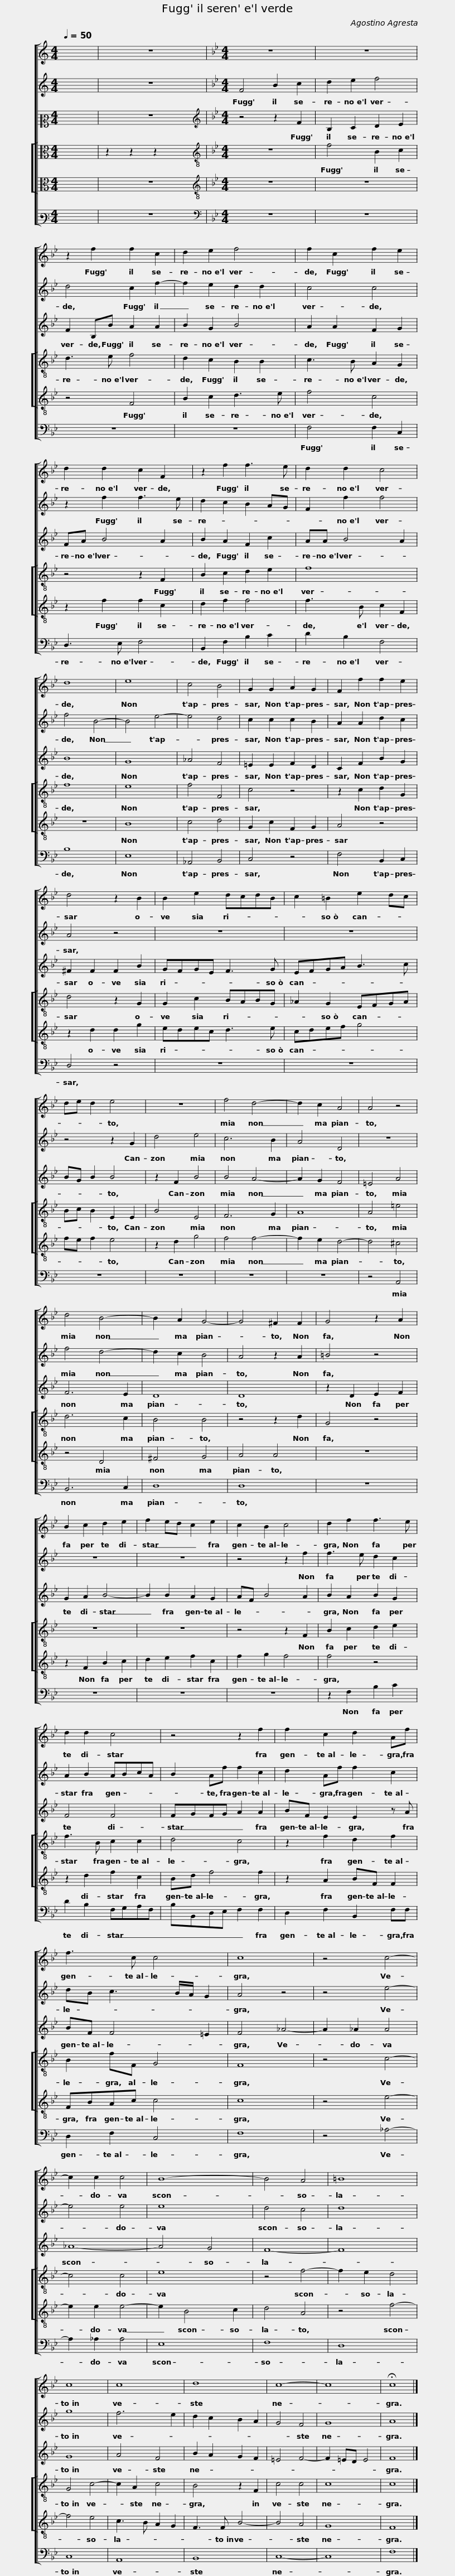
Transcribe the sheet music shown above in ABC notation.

X:1
%%score [ 1 2 3 [ 4 5 ] 6 ]
L:1/8
Q:1/4=50
M:4/4
I:linebreak $
K:C
V:1 treble
V:2 treble
V:3 alto2
V:4 alto
V:5 alto
V:6 bass3
V:1
 x8 | z8 |[K:Bb][M:4/4] z8 | z8 | z2 f2 f2 c2 | %5
 d2 e2 f4 | f2 c2 f2 e2 |$ d2 d2 c2 F2 | z2 f2 f3 e | d2 d2 c4 | %10
 d8 | e8 | c4 B4 | G2 G2 A2 G2 | F2 f2 f2 e2 |$ %15
 d4 z2 B2 | B2 e2 dcdB | c2 =B2 e2 dc | de d2 e4 | z8 | %20
 f4 d4- | d2 c2 A4 | A4 z4 | d4 B4- |$ B2 A2 G4- | %25
 G4 ^F2 F2 | G4 z2 A2 | B2 c2 d2 e2 | f2 ed c2 e2 | c2 B2 c4 | %30
 d2 f2 f3 e | d2 d2 c4 |$ z4 z2 f2 | f2 c2 d2 Af | f3 c c4 | %35
 c8 | z4 c4- | c2 c2 c4 | B8- |$ B4 A4 | %40
 =B8 | c8 | c8 | d8 | c8- | %45
 c8 | !fermata!c8 |] %47
V:2
 x8 | z8 |[K:Bb][M:4/4] F4 B2 c2 | d2 e2 f4 | d4 c2 f2- | %5
 f2 e2 d2 d2 | c4 c4 |$ z2 f2 f3 e | d2 c2 B2 AG | F2 f2 f4 | %10
 f4 B4- | B4 e4- | e4 d4 | c2 c2 c2 B2 | A2 A2 d2 c2 |$ %15
 A4 z4 | z8 | z8 | z4 z2 G2 | d4 e4 | %20
 c6 B2 | A4 D4 | z8 | f4 d4- |$ d2 c2 B4 | %25
 A4 z2 A2 | =B4 z4 | z8 | z8 | z4 z2 f2 | %30
 f3 e d2 c2 | A2 B2 ABcA |$ B2 Af f2 c2 | d2 Af f2 c2 | dB c3 B/A/ G2 | %35
 A4 z4 | z4 e4- | e4 e4 | e8 |$ d4 c4 | %40
 d8 | g8 | f6 e2 | d2 c2 B2 A2 | G4 F4 | %45
 G8 | A8 |] %47
V:3
 x8 | z8 |[K:Bb][M:4/4][K:treble] z4 z2 F2 | B,2 C2 D2 E2 | F2 B,B A2 A2 | %5
 B2 G2 B4 | A2 A2 F2 G2 |$ FA B4 A2 | B2 A2 F2 c2 | AA B4 A2 | %10
 B8 | G8 | _A4 F4 | =E2 E2 F2 D2 | C2 F2 B2 G2 |$ %15
 ^F2 F2 F2 B2 | GFGE F3 G | EFGA B3 c | BG B2 B4 | z2 F2 B4 | %20
 B4 A4- | A2 G2 F4 | =E4 A4 | F6 E2 |$ D8 | %25
 D8 | z2 D2 E2 F2 | G2 A2 B4- | B2 B2 A2 G2 | AF B4 A2 | %30
 B2 A2 B2 G2 | F4 F4 |$ FGFG A2 A2 | BF E2 E2 z A | BF F4 =E2 | %35
 F4 _A4- | A2 _A2 A4 | _A8- | A4 G4 |$ F8- | %40
 F8 | G8 | A4 F4 | B2 A2 G2 F2 | =E4 F4- | %45
 F2 =ED E4 | F8 |] %47
V:4
 x8 | z2 z2 z2 x2 |[K:Bb][M:4/4][K:treble-8] z8 | f4 B2 c2 | d3 e f4 | %5
 d2 c2 B2 B2 | c3 B A2 G2 |$ z4 z2 F2 | B2 c2 d2 e2 | f8 | %10
 f8 | e8 | f4 F4 | c4 z4 | z2 c2 d2 G2 |$ %15
 d4 z2 G2 | G2 c2 BABG | _A2 G2 EFGA | Bc B2 E2 E2 | B4 E4 | %20
 F6 G2 | A8 | A4 =e4 | d6 c2 |$ B4 B4 | %25
 z4 z2 d2 | G4 z4 | z8 | z8 | z4 z2 F2 | %30
 B2 c2 d2 e2 | f3 B c2 c2 |$ d4 c4 | z2 f2 d2 f2 | B2 fF G4 | %35
 F8 | z4 c4- | c4 c4 | e8 |$ z4 f4- | %40
 f2 e2 d4 | G4 c4- | c2 A2 c4 | B4 z2 F2 | c4 c4 | %45
 c8 | c8 |] %47
V:5
 x8 | z8 |[K:Bb][M:4/4][K:treble-8] z8 | z8 | z4 F4 | %5
 B2 c2 d3 e | f4 c4 |$ z2 f2 f2 c2 | d2 f2 f4 | f3 B c2 F2 | %10
 z8 | B8 | c4 d4 | G2 c2 F2 G2 | A4 z4 |$ %15
 z2 d2 d2 g2 | edec d3 e | cdef g4 | fe f2 e4 | z2 d2 g4 | %20
 f4 f4- | f2 e2 d4- | d4 ^c4 | z4 D4 |$ ^F4 G4 | %25
 A4 A4 | z8 | z2 F2 B2 c2 | d2 e2 f2 c2 | f2 g2 f4 | %30
 f4 z4 | z2 d2 f2 c2 |$ Bd f4 f2 | z2 A2 BF F2 | FBAc c4 | %35
 c8 | z4 e4- | e2 e2 e4- | e2 B4 c2 |$ d4 A4 | %40
 z4 f4- | f4 e4 | c3 B A2 G2 | F3 F B4- | B4 A4 | %45
 G8 | F8 |] %47
V:6
 x8 | z8 |[K:Bb][M:4/4][K:bass] z8 | z8 | z8 | %5
 z8 | F,4 F,2 C,2 |$ D,3 E, F,4 | B,,2 F,2 B,2 C2 | D2 B,2 F,4 | %10
 B,8 | E,8 | _A,,4 B,,4 | C,4 z4 | F,4 B,,2 C,2 |$ %15
 D,4 z4 | z8 | z8 | z8 | z8 | %20
 z8 | z8 | z4 A,,4 | B,,6 C,2 |$ D,8 | %25
 D,8 | z8 | z8 | z8 | z8 | %30
 z2 F,2 B,2 C2 | D2 B,2 F,G,A,F, |$ B,B,,D,E, F,2 F,2 | D,2 F,2 B,,2 F,F, | D,2 F,2 C,4 | %35
 F,8 | z4 _A,4- | A,2 _A,2 A,4 | E,8 |$ F,8 | %40
 D,8 | C,8 | A,,8 | B,,8 | C,8- | %45
 C,8 | F,8 |] %47
